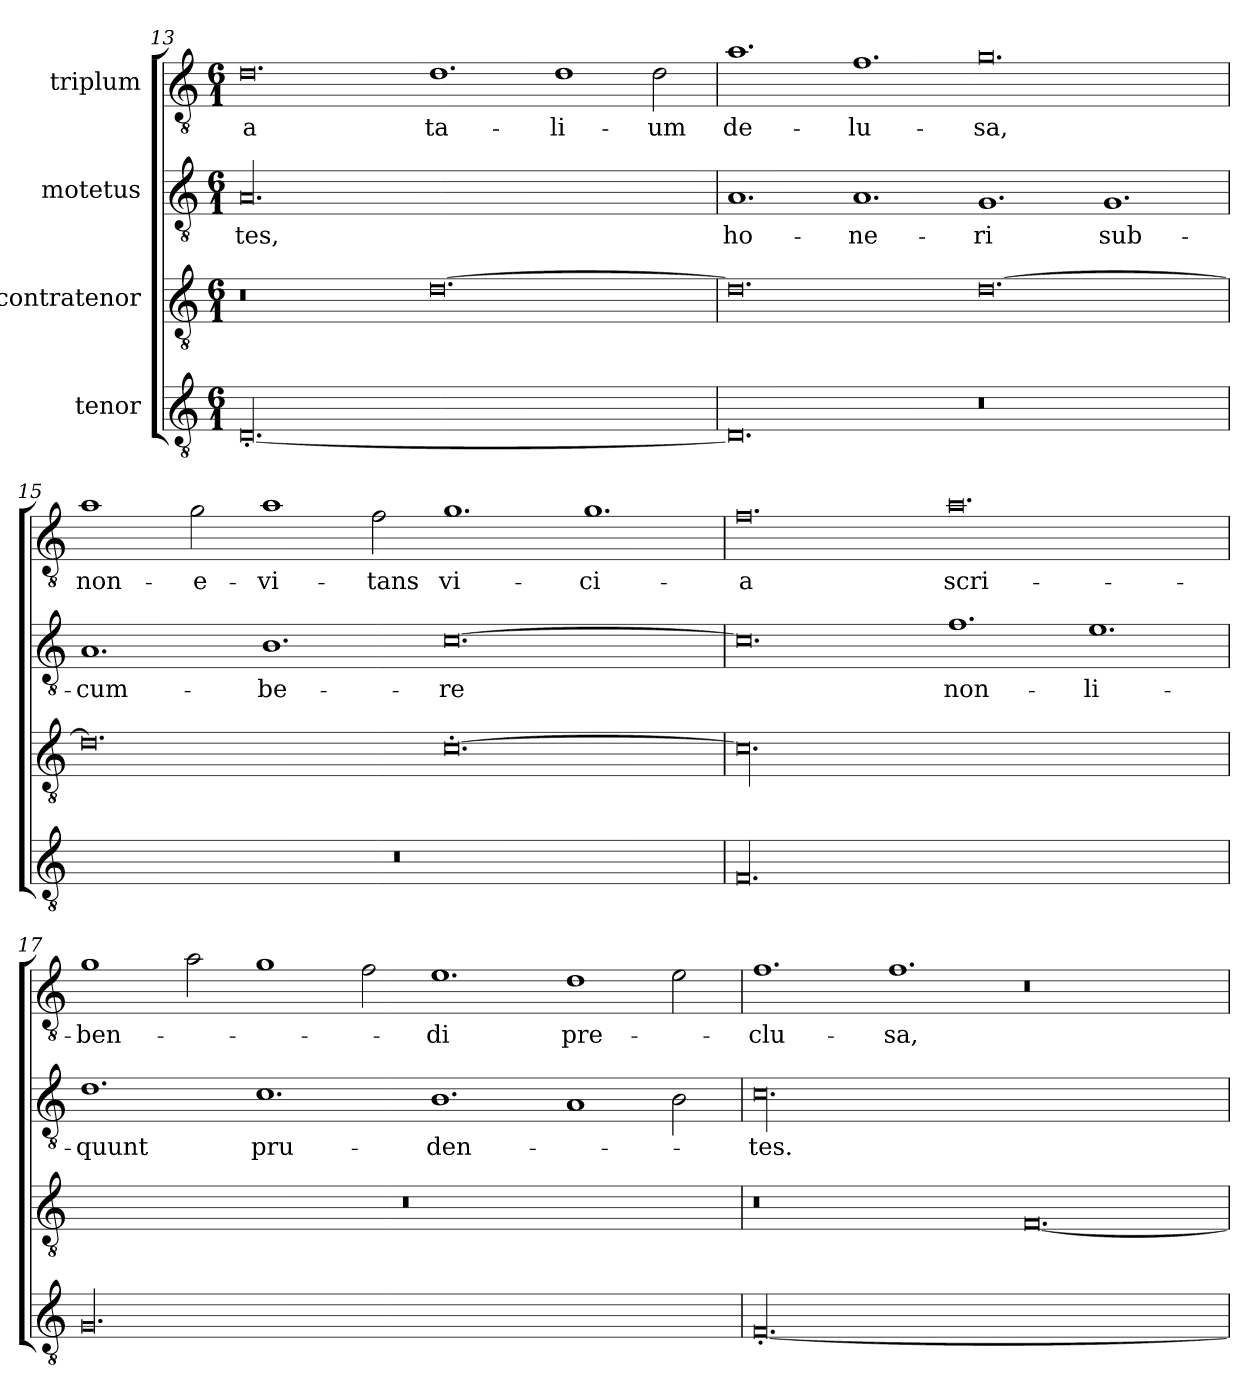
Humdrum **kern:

**kern	**kern	**kern	**text	**kern	**text
*part4	*part3	*part2	*part2	*part1	*part1
*staff4	*staff3	*staff2	*staff2	*staff1	*staff1
*I"tenor	*I"contratenor	*I"motetus	*	*I"triplum	*
*clefGv2	*clefGv2	*clefGv2	*	*clefGv2	*
*k[]	*k[]	*k[]	*	*k[]	*
*C:	*C:	*C:	*	*C:	*
*M6/1	*M6/1	*M6/1	*	*M6/1	*
=13	=13	=13	=13	=13	=13
[00.D'/	0.r	00.A/	-tes,	0.d\	-a
.	[0.d\	.	.	1.d\	ta-
.	.	.	.	1d\	-li-
.	.	.	.	2d\	-um
=14	=14	=14	=14	=14	=14
0.D/]	0.d\]	1.A/	ho-	1.a\	de-
.	.	1.A/	-ne-	1.f\	-lu-
0.r	[0.d\	1.G/	-ri	0.g\	-sa,
.	.	1.G/	sub-	.	.
=15	=15	=15	=15	=15	=15
00.r	0.d\]	1.A/	-cum-	1a\	non-
.	.	.	.	2g\	e-
.	.	1.B\	-be-	1a\	-vi-
.	.	.	.	2f\	-tans
.	[0.c'\	[0.c\	-re	1.g\	vi-
.	.	.	.	1.g\	-ci-
=16	=16	=16	=16	=16	=16
00.F/	00.c\]	0.c\]	.	0.f\	-a
.	.	1.f\	non-	0.a\	scri-
.	.	1.e\	li-	.	.
=17	=17	=17	=17	=17	=17
00.G/	00.r	1.d\	-quunt	1g\	-ben-
.	.	.	.	2a\	.
.	.	1.c\	pru-	1g\	.
.	.	.	.	2f\	.
.	.	1.B\	-den-	1.e\	-di
.	.	1A/	.	1d\	pre-
.	.	2B\	.	2e\	.
=18	=18	=18	=18	=18	=18
[00.F'/	0.r	00.c\	-tes.	1.f\	-clu-
.	.	.	.	1.f\	-sa,
.	[0.F/	.	.	0.r	.
=	=	=	=	=	=
*-	*-	*-	*-	*-	*-
